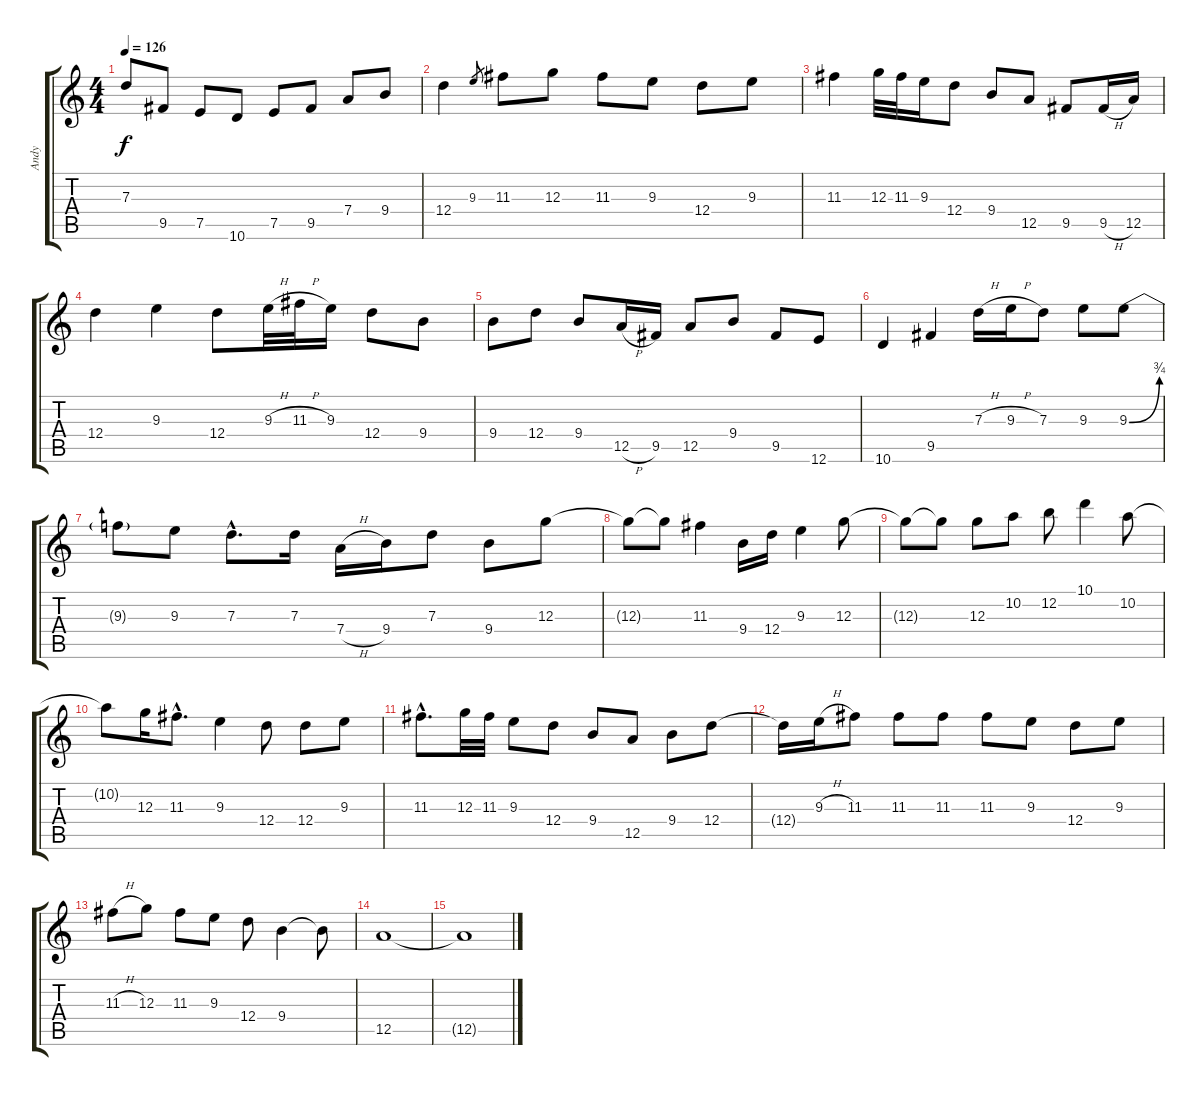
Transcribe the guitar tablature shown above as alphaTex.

\track ("Andy" "Andy") {instrument distortionguitar}
\staff {score tabs}
\tuning (E4 B3 G3 D3 A2 E2) {hide}
\ts (4 4)
\tempo 126
\clef g2
\ks c
7.3{t}.8{dy f} 9.5.8 7.5.8 10.6.8 7.5.8 9.5.8 7.4.8 9.4.8 |
12.4.4 9.3.8{gr} 11.3.8 12.3.8 11.3.8 9.3.8 12.4.8 9.3.8 |
11.3.4 12.3.32 11.3.32 9.3.16 12.4.8 9.4.8 12.5.8 9.5.8 9.5{h}.16 12.5.16 |
12.4.4 9.3.4 12.4.8 9.3{h}.32 11.3{h}.32 9.3.16 12.4.8 9.4.8 |
9.4.8 12.4.8 9.4.8 12.5{h}.16 9.5.16 12.5.8 9.4.8 9.5.8 12.6.8 |
10.6.4 9.5.4 7.3{h}.16 9.3{h}.16 7.3.8 9.3.8 9.3{be (bend 0 0 60 3)}.8 |
9.3{t}.8 9.3.8 7.3{hac}.8{d} 7.3.16 7.4{h}.16 9.4.16 7.3.8 9.4.8 12.3.8 |
12.3{t}.8 12.3{t}.8 11.3.4 9.4.16 12.4.16 9.3.4 12.3.8 |
12.3{t}.8 12.3{t}.8 12.3.8 10.2.8 12.2.8 10.1.4 10.2.8 |
10.2{t}.8 12.3.16 11.3{hac}.8{d} 9.3.4 12.4.8 12.4.8 9.3.8 |
11.3{hac}.8{d} 12.3.32 11.3.32 9.3.8 12.4.8 9.4.8 12.5.8 9.4.8 12.4.8 |
12.4{t}.16 9.3{h}.16 11.3.8 11.3.8 11.3.8 11.3.8 9.3.8 12.4.8 9.3.8 |
11.3{h}.8 12.3.8 11.3.8 9.3.8 12.4.8 9.4.4 9.4{t}.8 |
12.5.1{volume 0} |
12.5{t}.1
